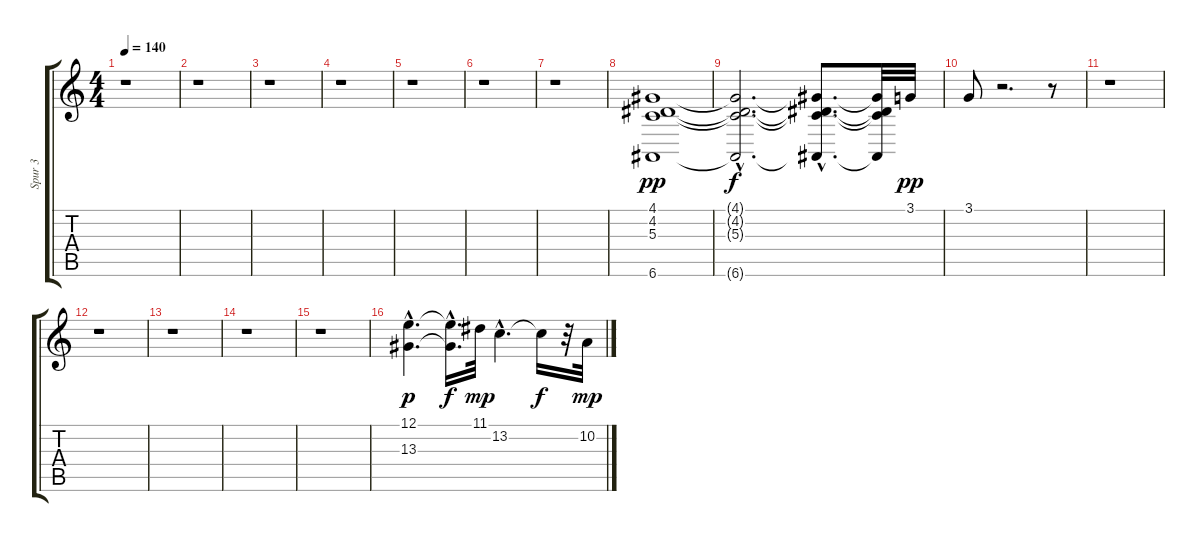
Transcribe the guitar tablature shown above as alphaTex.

\track ("Spur 3" "Spur 3") {instrument accordion}
\staff {score tabs}
\tuning (E4 B3 G3 D3 A2 E2) {hide}
\ts (4 4)
\tempo 140
\clef g2
\ks c
r.1{dy f} |
r.1 |
r.1 |
r.1 |
r.1 |
r.1 |
r.1 |
(4.1 4.2 5.3 6.6).1{dy pp} |
(4.1{hac t} 4.2{hac t} 5.3{hac t} 6.6{hac t}).2{d dy f} (4.1{hac t} 4.2{hac t} 5.3{hac t} 6.6{hac t}).8{d} (4.1{t} 4.2{t} 5.3{t} 6.6{t}).32 3.1.32{dy pp} |
3.1.8 r.2{d} r.8 |
r.1 |
r.1 |
r.1 |
r.1 |
r.1 |
(12.1{hac} 13.3{hac}).4{d dy p} (12.1{t} 13.3{hac t}).16{d dy f} 11.1.32{dy mp} 13.2{hac}.4{d} 13.2{t}.16{dy f} r.32 10.2.32{dy mp}
